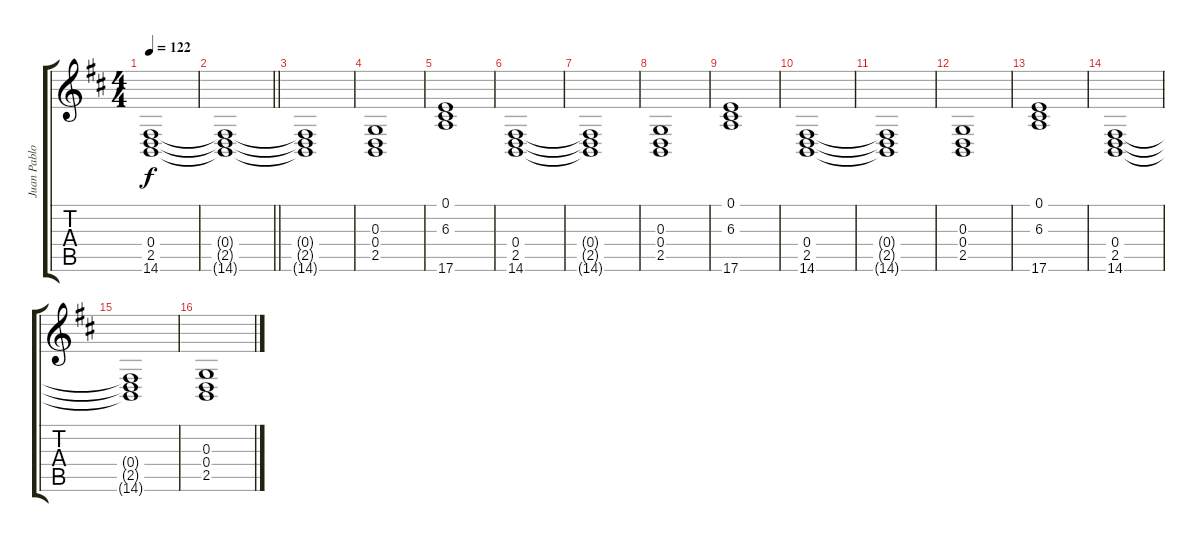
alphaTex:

\track ("Juan Pablo Giron" "Juan Pablo") {instrument stringensemble1}
\staff {score tabs}
\tuning (E4 B3 G3 D3 A2 E2) {hide}
\ts (4 4)
\tempo 122
\clef g2
\ks d
(0.4 2.5 14.6).1{dy f} |
\barLineRight lightlight
(0.4{t} 2.5{t} 14.6{t}).1 |
(0.4{t} 2.5{t} 14.6{t}).1 |
(0.3 0.4 2.5).1 |
(0.1 6.3 17.6).1 |
(0.4 2.5 14.6).1 |
(0.4{t} 2.5{t} 14.6{t}).1 |
(0.3 0.4 2.5).1 |
(0.1 6.3 17.6).1 |
(0.4 2.5 14.6).1 |
(0.4{t} 2.5{t} 14.6{t}).1 |
(0.3 0.4 2.5).1 |
(0.1 6.3 17.6).1 |
(0.4 2.5 14.6).1 |
(0.4{t} 2.5{t} 14.6{t}).1 |
(0.3 0.4 2.5).1
